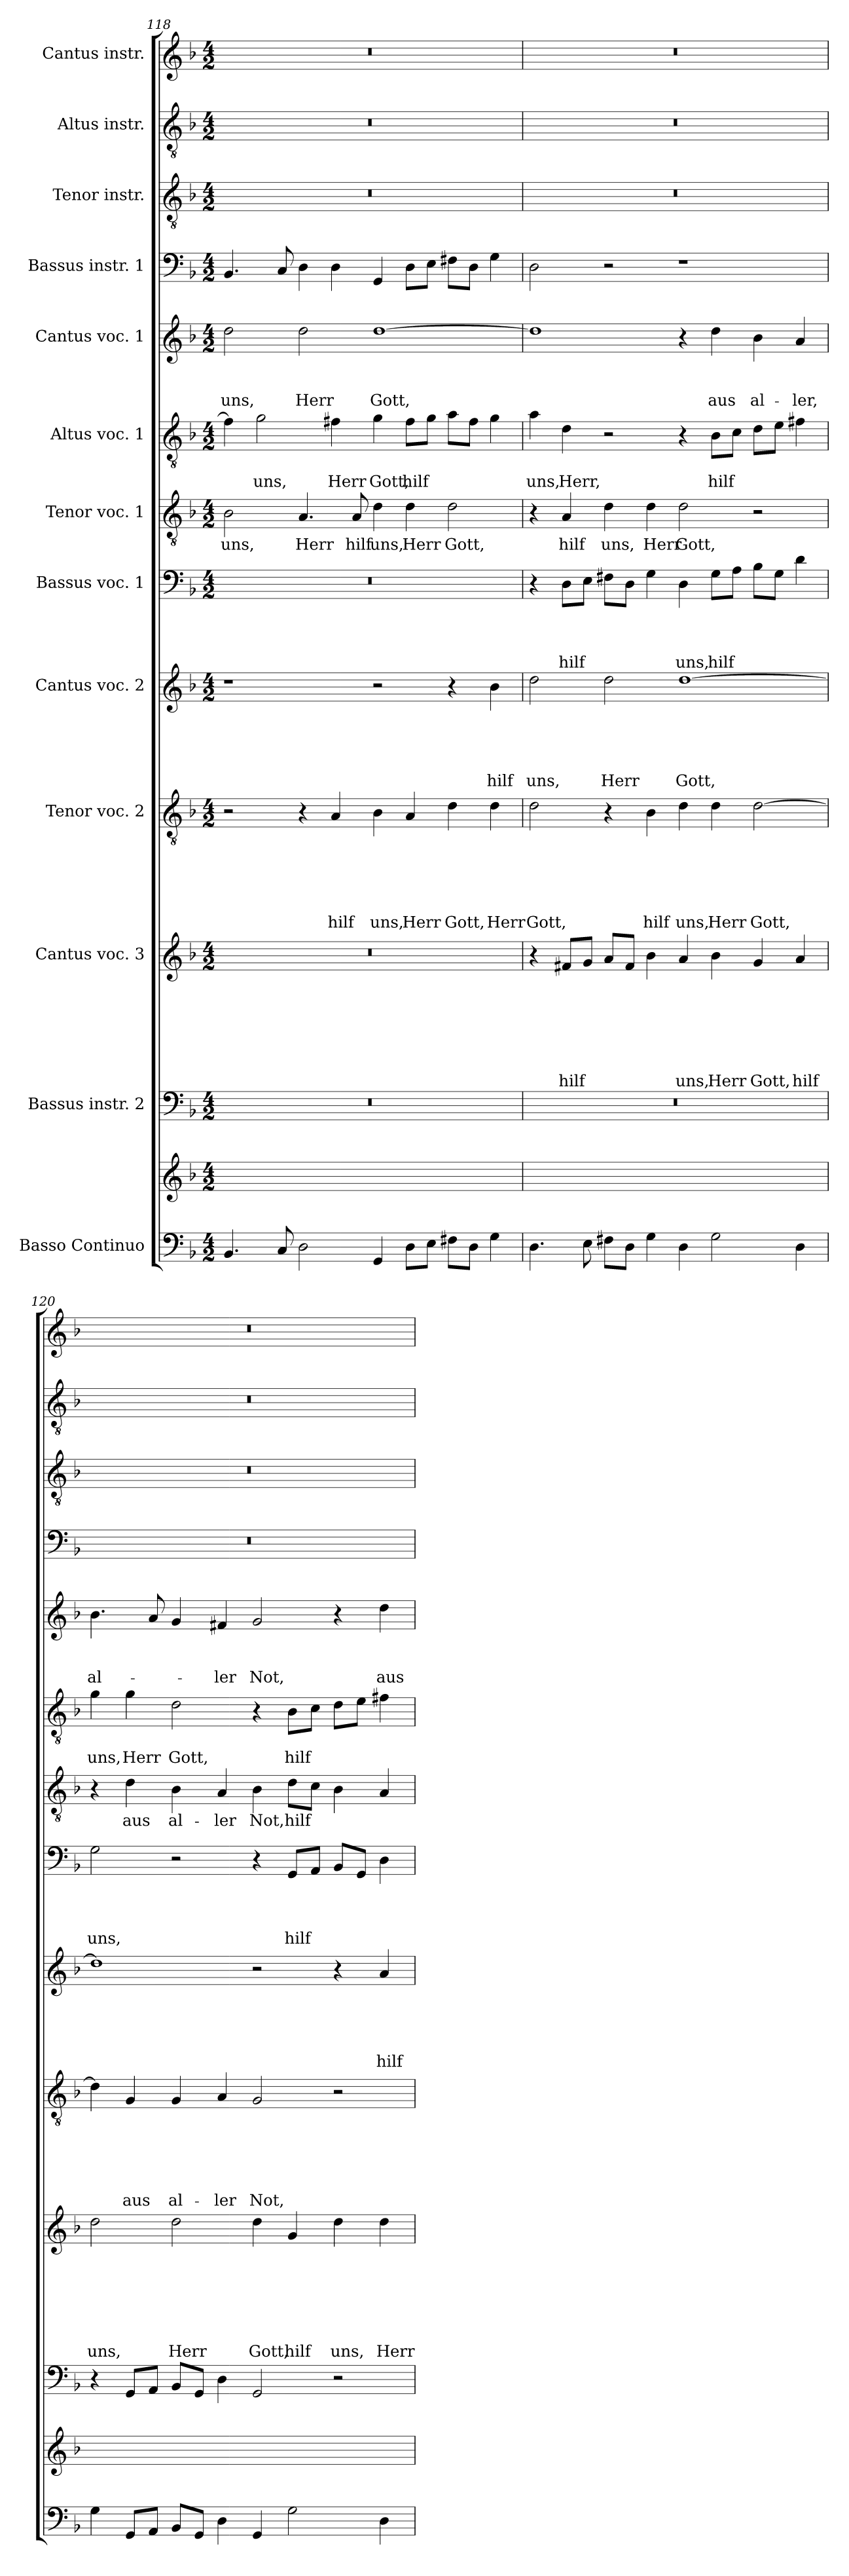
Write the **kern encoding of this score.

**kern	**kern	**kern	**kern	**text	**text	**text	**text	**text	**text	**text	**kern	**text	**text	**text	**text	**text	**text	**kern	**text	**text	**text	**text	**text	**kern	**text	**text	**text	**text	**kern	**text	**kern	**text	**text	**kern	**text	**text	**text	**kern	**kern	**kern	**kern
*part14	*part13	*part12	*part11	*part11	*part11	*part11	*part11	*part11	*part11	*part11	*part10	*part10	*part10	*part10	*part10	*part10	*part10	*part9	*part9	*part9	*part9	*part9	*part9	*part8	*part8	*part8	*part8	*part8	*part7	*part7	*part6	*part6	*part6	*part5	*part5	*part5	*part5	*part4	*part3	*part2	*part1
*staff14	*staff13	*staff12	*staff11	*staff11	*staff11	*staff11	*staff11	*staff11	*staff11	*staff11	*staff10	*staff10	*staff10	*staff10	*staff10	*staff10	*staff10	*staff9	*staff9	*staff9	*staff9	*staff9	*staff9	*staff8	*staff8	*staff8	*staff8	*staff8	*staff7	*staff7	*staff6	*staff6	*staff6	*staff5	*staff5	*staff5	*staff5	*staff4	*staff3	*staff2	*staff1
*I"Basso Continuo	*	*I"Bassus instr. 2	*I"Cantus voc. 3	*	*	*	*	*	*	*	*I"Tenor voc. 2	*	*	*	*	*	*	*I"Cantus voc. 2	*	*	*	*	*	*I"Bassus voc. 1	*	*	*	*	*I"Tenor voc. 1	*	*I"Altus voc. 1	*	*	*I"Cantus voc. 1	*	*	*	*I"Bassus instr. 1	*I"Tenor instr.	*I"Altus instr.	*I"Cantus instr.
*clefF4	*clefG2	*clefF4	*clefG2	*	*	*	*	*	*	*	*clefGv2	*	*	*	*	*	*	*clefG2	*	*	*	*	*	*clefF4	*	*	*	*	*clefGv2	*	*clefGv2	*	*	*clefG2	*	*	*	*clefF4	*clefGv2	*clefGv2	*clefG2
*k[b-]	*k[b-]	*k[b-]	*k[b-]	*	*	*	*	*	*	*	*k[b-]	*	*	*	*	*	*	*k[b-]	*	*	*	*	*	*k[b-]	*	*	*	*	*k[b-]	*	*k[b-]	*	*	*k[b-]	*	*	*	*k[b-]	*k[b-]	*k[b-]	*k[b-]
*F:	*F:	*F:	*F:	*	*	*	*	*	*	*	*F:	*	*	*	*	*	*	*F:	*	*	*	*	*	*F:	*	*	*	*	*F:	*	*F:	*	*	*F:	*	*	*	*F:	*F:	*F:	*F:
*M4/2	*M4/2	*M4/2	*M4/2	*	*	*	*	*	*	*	*M4/2	*	*	*	*	*	*	*M4/2	*	*	*	*	*	*M4/2	*	*	*	*	*M4/2	*	*M4/2	*	*	*M4/2	*	*	*	*M4/2	*M4/2	*M4/2	*M4/2
=118	=118	=118	=118	=118	=118	=118	=118	=118	=118	=118	=118	=118	=118	=118	=118	=118	=118	=118	=118	=118	=118	=118	=118	=118	=118	=118	=118	=118	=118	=118	=118	=118	=118	=118	=118	=118	=118	=118	=118	=118	=118
!	!	!	!	!	!	!	!	!	!	!	!	!	!	!	!	!	!	!	!	!	!	!	!	!	!	!	!	!	!	!LO:LY:b	!	!	!	!	!	!	!LO:LY:b	!	!	!	!
4.BB-/	0ryy	0r	0r	.	.	.	.	.	.	.	2r	.	.	.	.	.	.	1r	.	.	.	.	.	0r	.	.	.	.	2B-\	uns,	4f\]	.	.	2dd\	.	.	uns,	4.BB-/	0r	0r	0r
!	!	!	!	!	!	!	!	!	!	!	!	!	!	!	!	!	!	!	!	!	!	!	!	!	!	!	!	!	!	!	!	!	!LO:LY:b	!	!	!	!	!	!	!	!
.	.	.	.	.	.	.	.	.	.	.	.	.	.	.	.	.	.	.	.	.	.	.	.	.	.	.	.	.	.	.	2g\	.	uns,	.	.	.	.	.	.	.	.
8C/	.	.	.	.	.	.	.	.	.	.	.	.	.	.	.	.	.	.	.	.	.	.	.	.	.	.	.	.	.	.	.	.	.	.	.	.	.	8C/	.	.	.
!	!	!	!	!	!	!	!	!	!	!	!	!	!	!	!	!	!	!	!	!	!	!	!	!	!	!	!	!	!	!LO:LY:b	!	!	!	!	!	!	!LO:LY:b	!	!	!	!
2D\	.	.	.	.	.	.	.	.	.	.	4r	.	.	.	.	.	.	.	.	.	.	.	.	.	.	.	.	.	4.A/	Herr	.	.	.	2dd\	.	.	Herr	4D\	.	.	.
!	!	!	!	!	!	!	!	!	!	!	!	!	!	!	!	!	!LO:LY:b	!	!	!	!	!	!	!	!	!	!	!	!	!	!	!	!LO:LY:b	!	!	!	!	!	!	!	!
.	.	.	.	.	.	.	.	.	.	.	4A/	.	.	.	.	.	hilf	.	.	.	.	.	.	.	.	.	.	.	.	.	4f#X\	.	Herr	.	.	.	.	4D\	.	.	.
!	!	!	!	!	!	!	!	!	!	!	!	!	!	!	!	!	!	!	!	!	!	!	!	!	!	!	!	!	!	!LO:LY:b	!	!	!	!	!	!	!	!	!	!	!
.	.	.	.	.	.	.	.	.	.	.	.	.	.	.	.	.	.	.	.	.	.	.	.	.	.	.	.	.	8A/	hilf	.	.	.	.	.	.	.	.	.	.	.
!	!	!	!	!	!	!	!	!	!	!	!	!	!	!	!	!	!LO:LY:b	!	!	!	!	!	!	!	!	!	!	!	!	!LO:LY:b	!	!	!LO:LY:b	!	!	!	!LO:LY:b	!	!	!	!
4GG/	.	.	.	.	.	.	.	.	.	.	4B-\	.	.	.	.	.	uns,	2r	.	.	.	.	.	.	.	.	.	.	4d\	uns,	4g\	.	Gott,	[1dd	.	.	Gott,	4GG/	.	.	.
!	!	!	!	!	!	!	!	!	!	!	!	!	!	!	!	!	!LO:LY:b	!	!	!	!	!	!	!	!	!	!	!	!	!LO:LY:b	!	!	!LO:LY:b	!	!	!	!	!	!	!	!
8D\L	.	.	.	.	.	.	.	.	.	.	4A/	.	.	.	.	.	Herr	.	.	.	.	.	.	.	.	.	.	.	4d\	Herr	8f#\L	.	hilf	.	.	.	.	8D\L	.	.	.
8E\J	.	.	.	.	.	.	.	.	.	.	.	.	.	.	.	.	.	.	.	.	.	.	.	.	.	.	.	.	.	.	8g\J	.	.	.	.	.	.	8E\J	.	.	.
!	!	!	!	!	!	!	!	!	!	!	!	!	!	!	!	!	!LO:LY:b	!	!	!	!	!	!	!	!	!	!	!	!	!LO:LY:b	!	!	!	!	!	!	!	!	!	!	!
8F#X\L	.	.	.	.	.	.	.	.	.	.	4d\	.	.	.	.	.	Gott,	4r	.	.	.	.	.	.	.	.	.	.	2d\	Gott,	8a\L	.	.	.	.	.	.	8F#X\L	.	.	.
8D\J	.	.	.	.	.	.	.	.	.	.	.	.	.	.	.	.	.	.	.	.	.	.	.	.	.	.	.	.	.	.	8f#\J	.	.	.	.	.	.	8D\J	.	.	.
!	!	!	!	!	!	!	!	!	!	!	!	!	!	!	!	!	!LO:LY:b	!	!	!	!	!	!LO:LY:b	!	!	!	!	!	!	!	!	!	!	!	!	!	!	!	!	!	!
4G\	.	.	.	.	.	.	.	.	.	.	4d\	.	.	.	.	.	Herr	4b-\	.	.	.	.	hilf	.	.	.	.	.	.	.	4g\	.	.	.	.	.	.	4G\	.	.	.
!!LO:PB:g=z
=119	=119	=119	=119	=119	=119	=119	=119	=119	=119	=119	=119	=119	=119	=119	=119	=119	=119	=119	=119	=119	=119	=119	=119	=119	=119	=119	=119	=119	=119	=119	=119	=119	=119	=119	=119	=119	=119	=119	=119	=119	=119
!	!	!	!	!	!	!	!	!	!	!	!	!	!	!	!	!	!LO:LY:b	!	!	!	!	!	!LO:LY:b	!	!	!	!	!	!	!	!	!	!LO:LY:b	!	!	!	!	!	!	!	!
4.D\	0ryy	0r	4r	.	.	.	.	.	.	.	2d\	.	.	.	.	.	Gott,	2dd\	.	.	.	.	uns,	4r	.	.	.	.	4r	.	4a\	.	uns,	1dd]	.	.	.	2D\	0r	0r	0r
!	!	!	!	!	!	!	!	!	!	!LO:LY:b	!	!	!	!	!	!	!	!	!	!	!	!	!	!	!	!	!	!LO:LY:b	!	!LO:LY:b	!	!	!LO:LY:b	!	!	!	!	!	!	!	!
.	.	.	8f#X/L	.	.	.	.	.	.	hilf	.	.	.	.	.	.	.	.	.	.	.	.	.	8D\L	.	.	.	hilf	4A/	hilf	4d\	.	Herr,	.	.	.	.	.	.	.	.
8E\	.	.	8g/J	.	.	.	.	.	.	.	.	.	.	.	.	.	.	.	.	.	.	.	.	8E\J	.	.	.	.	.	.	.	.	.	.	.	.	.	.	.	.	.
!	!	!	!	!	!	!	!	!	!	!	!	!	!	!	!	!	!	!	!	!	!	!	!LO:LY:b	!	!	!	!	!	!	!LO:LY:b	!	!	!	!	!	!	!	!	!	!	!
8F#X\L	.	.	8a/L	.	.	.	.	.	.	.	4r	.	.	.	.	.	.	2dd\	.	.	.	.	Herr	8F#X\L	.	.	.	.	4d\	uns,	2r	.	.	.	.	.	.	2r	.	.	.
8D\J	.	.	8f#/J	.	.	.	.	.	.	.	.	.	.	.	.	.	.	.	.	.	.	.	.	8D\J	.	.	.	.	.	.	.	.	.	.	.	.	.	.	.	.	.
!	!	!	!	!	!	!	!	!	!	!	!	!	!	!	!	!	!LO:LY:b	!	!	!	!	!	!	!	!	!	!	!	!	!LO:LY:b	!	!	!	!	!	!	!	!	!	!	!
4G\	.	.	4b-\	.	.	.	.	.	.	.	4B-\	.	.	.	.	.	hilf	.	.	.	.	.	.	4G\	.	.	.	.	4d\	Herr	.	.	.	.	.	.	.	.	.	.	.
!	!	!	!	!	!	!	!	!	!	!LO:LY:b	!	!	!	!	!	!	!LO:LY:b	!	!	!	!	!	!LO:LY:b	!	!	!	!	!LO:LY:b	!	!LO:LY:b	!	!	!	!	!	!	!	!	!	!	!
4D\	.	.	4a/	.	.	.	.	.	.	uns,	4d\	.	.	.	.	.	uns,	[1dd	.	.	.	.	Gott,	4D\	.	.	.	uns,	2d\	Gott,	4r	.	.	4r	.	.	.	1r	.	.	.
!	!	!	!	!	!	!	!	!	!	!LO:LY:b	!	!	!	!	!	!	!LO:LY:b	!	!	!	!	!	!	!	!	!	!	!LO:LY:b	!	!	!	!	!LO:LY:b	!	!	!	!LO:LY:b	!	!	!	!
2G\	.	.	4b-\	.	.	.	.	.	.	Herr	4d\	.	.	.	.	.	Herr	.	.	.	.	.	.	8G\L	.	.	.	hilf	.	.	8B-\L	.	hilf	4dd\	.	.	aus	.	.	.	.
.	.	.	.	.	.	.	.	.	.	.	.	.	.	.	.	.	.	.	.	.	.	.	.	8A\J	.	.	.	.	.	.	8c\J	.	.	.	.	.	.	.	.	.	.
!	!	!	!	!	!	!	!	!	!	!LO:LY:b	!	!	!	!	!	!	!LO:LY:b	!	!	!	!	!	!	!	!	!	!	!	!	!	!	!	!	!	!	!	!LO:LY:b	!	!	!	!
.	.	.	4g/	.	.	.	.	.	.	Gott,	[2d\	.	.	.	.	.	Gott,	.	.	.	.	.	.	8B-\L	.	.	.	.	2r	.	8d\L	.	.	4b-\	.	.	al-	.	.	.	.
.	.	.	.	.	.	.	.	.	.	.	.	.	.	.	.	.	.	.	.	.	.	.	.	8G\J	.	.	.	.	.	.	8e\J	.	.	.	.	.	.	.	.	.	.
!	!	!	!	!	!	!	!	!	!	!LO:LY:b	!	!	!	!	!	!	!	!	!	!	!	!	!	!	!	!	!	!	!	!	!	!	!	!	!	!	!LO:LY:b	!	!	!	!
4D\	.	.	4a/	.	.	.	.	.	.	hilf	.	.	.	.	.	.	.	.	.	.	.	.	.	4d\	.	.	.	.	.	.	4f#X\	.	.	4a/	.	.	-ler,	.	.	.	.
=120	=120	=120	=120	=120	=120	=120	=120	=120	=120	=120	=120	=120	=120	=120	=120	=120	=120	=120	=120	=120	=120	=120	=120	=120	=120	=120	=120	=120	=120	=120	=120	=120	=120	=120	=120	=120	=120	=120	=120	=120	=120
!	!	!	!	!	!	!	!	!	!	!LO:LY:b	!	!	!	!	!	!	!	!	!	!	!	!	!	!	!	!	!	!LO:LY:b	!	!	!	!	!LO:LY:b	!	!	!	!LO:LY:b	!	!	!	!
4G\	0ryy	4r	2dd\	.	.	.	.	.	.	uns,	4d\]	.	.	.	.	.	.	1dd]	.	.	.	.	.	2G\	.	.	.	uns,	4r	.	4g\	.	uns,	4.b-\	.	.	al-	0r	0r	0r	0r
!	!	!	!	!	!	!	!	!	!	!	!	!	!	!	!	!	!LO:LY:b	!	!	!	!	!	!	!	!	!	!	!	!	!LO:LY:b	!	!	!LO:LY:b	!	!	!	!	!	!	!	!
8GG/L	.	8GG/L	.	.	.	.	.	.	.	.	4G/	.	.	.	.	.	aus	.	.	.	.	.	.	.	.	.	.	.	4d\	aus	4g\	.	Herr	.	.	.	.	.	.	.	.
8AA/J	.	8AA/J	.	.	.	.	.	.	.	.	.	.	.	.	.	.	.	.	.	.	.	.	.	.	.	.	.	.	.	.	.	.	.	8a/	.	.	.	.	.	.	.
!	!	!	!	!	!	!	!	!	!	!LO:LY:b	!	!	!	!	!	!	!LO:LY:b	!	!	!	!	!	!	!	!	!	!	!	!	!LO:LY:b	!	!	!LO:LY:b	!	!	!	!	!	!	!	!
8BB-/L	.	8BB-/L	2dd\	.	.	.	.	.	.	Herr	4G/	.	.	.	.	.	al-	.	.	.	.	.	.	2r	.	.	.	.	4B-\	al-	2d\	.	Gott,	4g/	.	.	.	.	.	.	.
8GG/J	.	8GG/J	.	.	.	.	.	.	.	.	.	.	.	.	.	.	.	.	.	.	.	.	.	.	.	.	.	.	.	.	.	.	.	.	.	.	.	.	.	.	.
!	!	!	!	!	!	!	!	!	!	!	!	!	!	!	!	!	!LO:LY:b	!	!	!	!	!	!	!	!	!	!	!	!	!LO:LY:b	!	!	!	!	!	!	!LO:LY:b	!	!	!	!
4D\	.	4D\	.	.	.	.	.	.	.	.	4A/	.	.	.	.	.	-ler	.	.	.	.	.	.	.	.	.	.	.	4A/	-ler	.	.	.	4f#X/	.	.	-ler	.	.	.	.
!	!	!	!	!	!	!	!	!	!	!LO:LY:b	!	!	!	!	!	!	!LO:LY:b	!	!	!	!	!	!	!	!	!	!	!	!	!LO:LY:b	!	!	!	!	!	!	!LO:LY:b	!	!	!	!
4GG/	.	2GG/	4dd\	.	.	.	.	.	.	Gott,	2G/	.	.	.	.	.	Not,	2r	.	.	.	.	.	4r	.	.	.	.	4B-\	Not,	4r	.	.	2g/	.	.	Not,	.	.	.	.
!	!	!	!	!	!	!	!	!	!	!LO:LY:b	!	!	!	!	!	!	!	!	!	!	!	!	!	!	!	!	!	!LO:LY:b	!	!LO:LY:b	!	!	!LO:LY:b	!	!	!	!	!	!	!	!
2G\	.	.	4g/	.	.	.	.	.	.	hilf	.	.	.	.	.	.	.	.	.	.	.	.	.	8GG/L	.	.	.	hilf	8d\L	hilf	8B-\L	.	hilf	.	.	.	.	.	.	.	.
.	.	.	.	.	.	.	.	.	.	.	.	.	.	.	.	.	.	.	.	.	.	.	.	8AA/J	.	.	.	.	8c\J	.	8c\J	.	.	.	.	.	.	.	.	.	.
!	!	!	!	!	!	!	!	!	!	!LO:LY:b	!	!	!	!	!	!	!	!	!	!	!	!	!	!	!	!	!	!	!	!	!	!	!	!	!	!	!	!	!	!	!
.	.	2r	4dd\	.	.	.	.	.	.	uns,	2r	.	.	.	.	.	.	4r	.	.	.	.	.	8BB-/L	.	.	.	.	4B-\	.	8d\L	.	.	4r	.	.	.	.	.	.	.
.	.	.	.	.	.	.	.	.	.	.	.	.	.	.	.	.	.	.	.	.	.	.	.	8GG/J	.	.	.	.	.	.	8e\J	.	.	.	.	.	.	.	.	.	.
!	!	!	!	!	!	!	!	!	!	!LO:LY:b	!	!	!	!	!	!	!	!	!	!	!	!	!LO:LY:b	!	!	!	!	!	!	!	!	!	!	!	!	!	!LO:LY:b	!	!	!	!
4D\	.	.	4dd\	.	.	.	.	.	.	Herr	.	.	.	.	.	.	.	4a/	.	.	.	.	hilf	4D\	.	.	.	.	4A/	.	4f#X\	.	.	4dd\	.	.	aus	.	.	.	.
=	=	=	=	=	=	=	=	=	=	=	=	=	=	=	=	=	=	=	=	=	=	=	=	=	=	=	=	=	=	=	=	=	=	=	=	=	=	=	=	=	=
*-	*-	*-	*-	*-	*-	*-	*-	*-	*-	*-	*-	*-	*-	*-	*-	*-	*-	*-	*-	*-	*-	*-	*-	*-	*-	*-	*-	*-	*-	*-	*-	*-	*-	*-	*-	*-	*-	*-	*-	*-	*-
